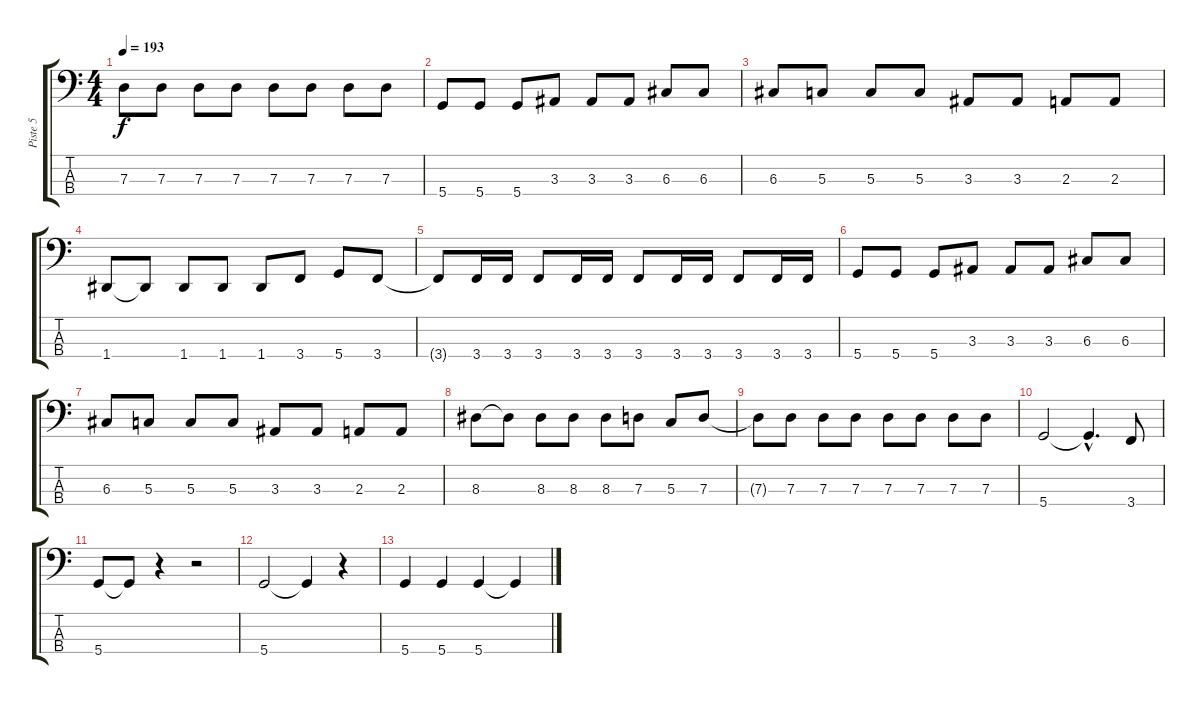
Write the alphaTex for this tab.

\track ("Piste 5" "Piste 5") {instrument slapbass2}
\staff {score tabs}
\tuning (F2 C2 G1 D1) {hide}
\ts (4 4)
\tempo 193
\clef f4
\ks c
7.3{t}.8{dy f} 7.3.8 7.3.8 7.3.8 7.3.8 7.3.8 7.3.8 7.3.8 |
5.4.8 5.4.8 5.4.8 3.3.8 3.3.8 3.3.8 6.3.8 6.3.8 |
6.3.8 5.3.8 5.3.8 5.3.8 3.3.8 3.3.8 2.3.8 2.3.8 |
1.4.8 1.4{t}.8 1.4.8 1.4.8 1.4.8 3.4.8 5.4.8 3.4.8 |
3.4{t}.8 3.4.16 3.4.16 3.4.8 3.4.16 3.4.16 3.4.8 3.4.16 3.4.16 3.4.8 3.4.16 3.4.16 |
5.4.8 5.4.8 5.4.8 3.3.8 3.3.8 3.3.8 6.3.8 6.3.8 |
6.3.8 5.3.8 5.3.8 5.3.8 3.3.8 3.3.8 2.3.8 2.3.8 |
8.3.8 8.3{t}.8 8.3.8 8.3.8 8.3.8 7.3.8 5.3.8 7.3.8 |
7.3{t}.8 7.3.8 7.3.8 7.3.8 7.3.8 7.3.8 7.3.8 7.3.8 |
5.4.2 5.4{hac t}.4{d} 3.4.8 |
5.4.8 5.4{t}.8 r.4 r.2 |
5.4.2 5.4{t}.4 r.4 |
5.4.4 5.4.4 5.4.4 5.4{t}.4
